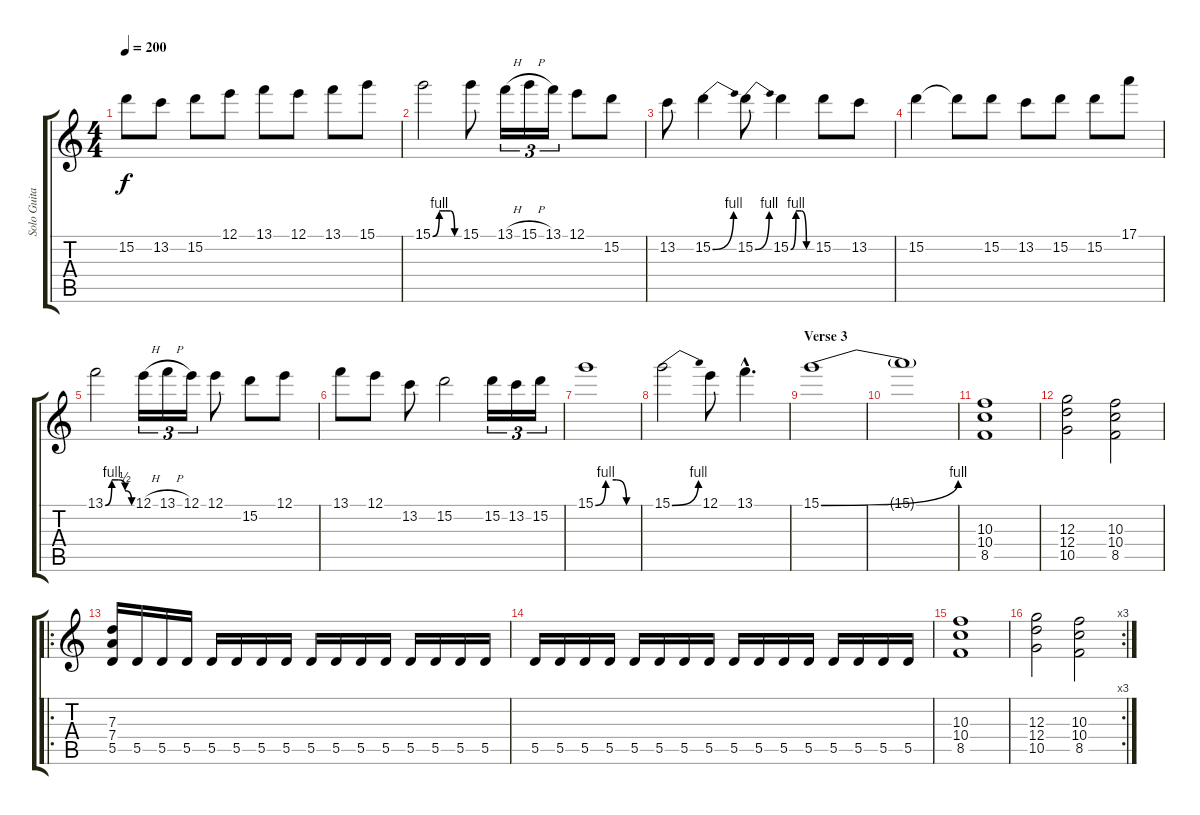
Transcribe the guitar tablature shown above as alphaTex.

\track ("Solo Guitar" "Solo Guita") {instrument overdrivenguitar}
\staff {score tabs}
\tuning (E4 B3 G3 D3 A2 E2) {hide}
\ts (4 4)
\tempo 200
\clef g2
\ks c
15.2.8{dy f} 13.2.8 15.2.8 12.1.8 13.1.8 12.1.8 13.1.8 15.1.8 |
15.1{be (custom 0 0 15 4 30 4 40 4 50 0 60 0)}.2 15.1.8 13.1{h}.16{tu (3 2)} 15.1{h}.16{tu (3 2)} 13.1.16{tu (3 2)} 12.1.8 15.2.8 |
13.2.8 15.2{be (bend 0 0 60 4)}.4 15.2{be (bend 0 0 60 4)}.8 15.2{be (custom 0 0 15 4 30 4 45 0 60 0)}.4 15.2.8 13.2.8 |
15.2.4 15.2{t}.8 15.2.8 13.2.8 15.2.8 15.2.8 17.1.8 |
13.1{be (custom 0 0 15 4 30 4 45 2 60 0)}.2 12.1{h}.16{tu (3 2)} 13.1{h}.16{tu (3 2)} 12.1.16{tu (3 2)} 12.1.8 15.2.8 12.1.8 |
13.1.8 12.1.8 13.2.8 15.2.2 15.2.16{tu (3 2)} 13.2.16{tu (3 2)} 15.2.16{tu (3 2)} |
15.1{be (custom 0 0 15 4 30 4 45 0 60 0)}.1 |
15.1{be (bend 0 0 60 4)}.2 12.1.8 13.1{hac}.4{d} |
\section ("" "Verse 3")
15.1{be (bend 0 0 60 4)}.1 |
15.1{t}.1 |
(10.3 10.4 8.5).1 |
(12.3 12.4 10.5).2 (10.3 10.4 8.5).2 |
\ro
(7.3 7.4 5.5).16 5.5.16 5.5.16 5.5.16 5.5.16 5.5.16 5.5.16 5.5.16 5.5.16 5.5.16 5.5.16 5.5.16 5.5.16 5.5.16 5.5.16 5.5.16 |
5.5.16 5.5.16 5.5.16 5.5.16 5.5.16 5.5.16 5.5.16 5.5.16 5.5.16 5.5.16 5.5.16 5.5.16 5.5.16 5.5.16 5.5.16 5.5.16 |
(10.3 10.4 8.5).1 |
\rc 3
(12.3 12.4 10.5).2 (10.3 10.4 8.5).2
